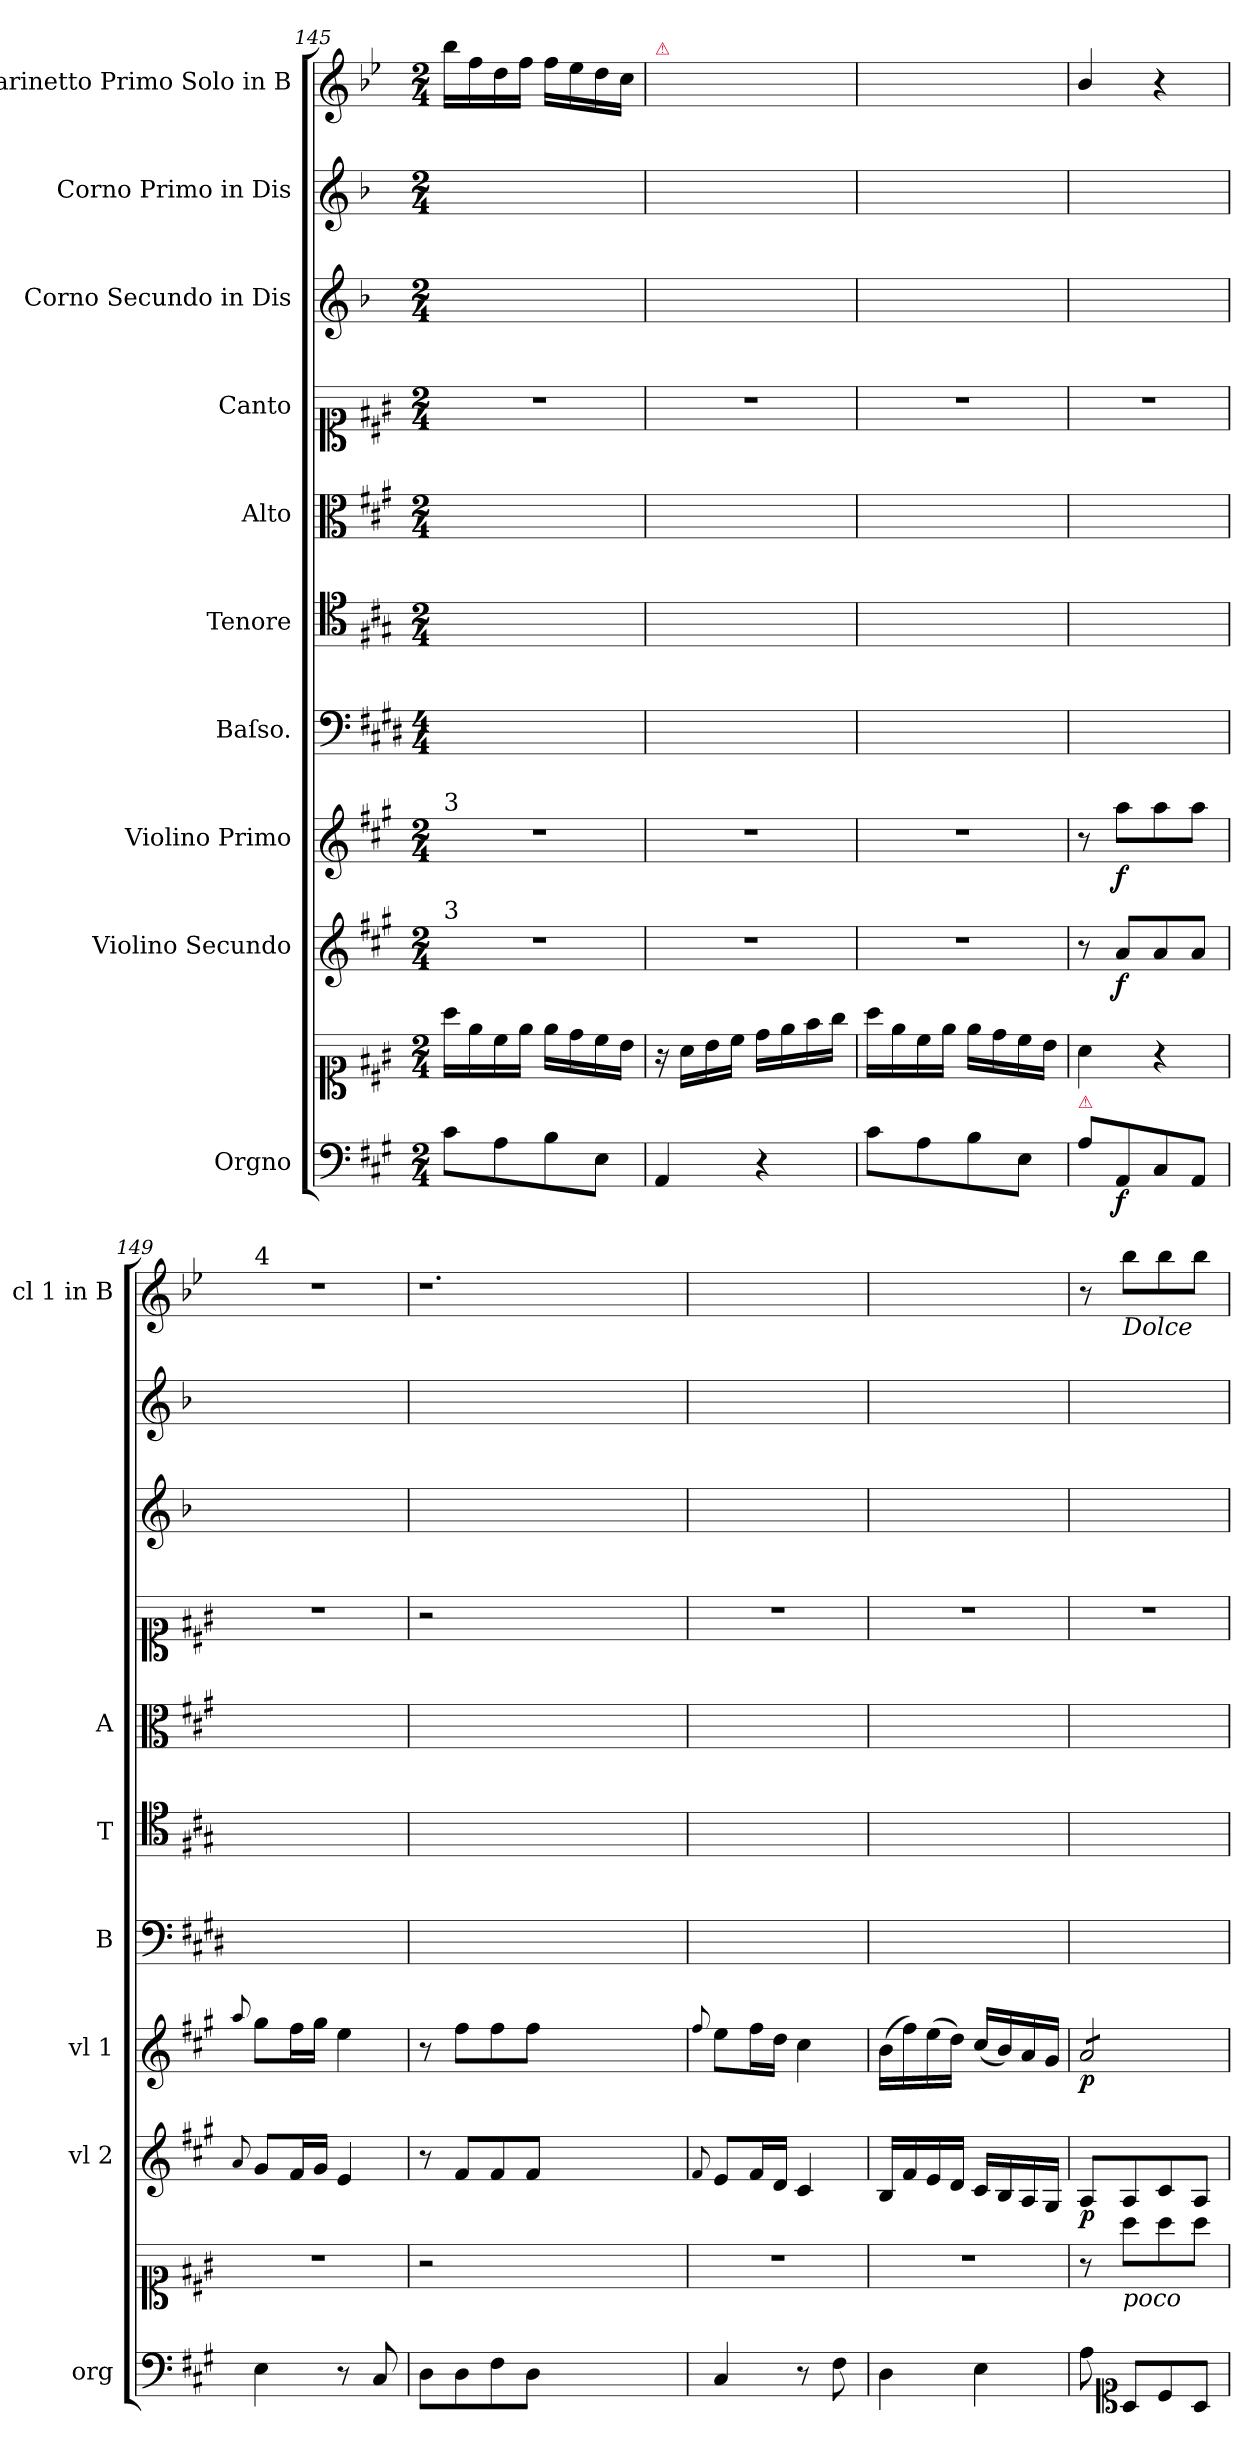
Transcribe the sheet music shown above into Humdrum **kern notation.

**kern	**kern	**dynam	**kern	**dynam	**kern	**dynam	**kern	**kern	**kern	**kern	**kern	**kern	**kern
*part10	*part10	*part10	*part9	*part9	*part8	*part8	*part7	*part6	*part5	*part4	*part3	*part2	*part1
*staff11	*staff10	*staff10/11	*staff9	*staff9	*staff8	*staff8	*staff7	*staff6	*staff5	*staff4	*staff3	*staff2	*staff1
*I"Orgno	*	*	*I"Violino Secundo	*	*I"Violino Primo	*	*I"Baſso.	*I"Tenore	*I"Alto	*I"Canto	*I"Corno Secundo in Dis	*I"Corno Primo in Dis	*I"Clarinetto Primo Solo in B
*I'org	*	*	*I'vl 2	*	*I'vl 1	*	*I'B	*I'T	*I'A	*	*	*	*I'cl 1 in B
*clefF4	*clefC1	*	*clefG2	*	*clefG2	*	*clefF4	*clefC4	*clefC3	*clefC1	*clefG2	*clefG2	*clefG2
*	*	*	*	*	*	*	*	*	*	*	*ITrd5c8	*ITrd5c8	*ITrd1c1
*k[f#c#g#]	*k[f#c#g#]	*	*k[f#c#g#]	*	*k[f#c#g#]	*	*k[f#c#g#d#]	*k[f#c#g#]	*k[f#c#g#]	*k[f#c#g#]	*k[f#c#g#]	*k[f#c#g#]	*k[f#c#g#]
*M2/4	*M2/4	*	*M2/4	*	*M2/4	*	*M4/4	*M2/4	*M2/4	*M2/4	*M2/4	*M2/4	*M2/4
=145	=145	=145	=145	=145	=145	=145	=145	=145	=145	=145	=145	=145	=145
!	!	!	!	!	!LO:TX:a:t=3	!	!	!	!	!	!	!	!
!	!	!	!LO:TX:a:t=3	!	!	!	!	!	!	!	!	!	!
8c#\L	16aa\LL	.	2r	.	2r	.	2ryy	2ryy	2ryy	2r	2ryy	2ryy	16aa\LL
.	16ee\	.	.	.	.	.	.	.	.	.	.	.	16ee\
8A\	16cc#\	.	.	.	.	.	.	.	.	.	.	.	16cc#\
.	16ee\JJ	.	.	.	.	.	.	.	.	.	.	.	16ee\JJ
8B\	16ee\LL	.	.	.	.	.	.	.	.	.	.	.	16ee\LL
.	16dd\	.	.	.	.	.	.	.	.	.	.	.	16dd\
8E\J	16cc#\	.	.	.	.	.	.	.	.	.	.	.	16cc#\
.	16b\JJ	.	.	.	.	.	.	.	.	.	.	.	16b\JJ
=146	=146	=146	=146	=146	=146	=146	=146	=146	=146	=146	=146	=146	=146
!	!	!	!	!	!	!	!	!	!	!	!	!	!LO:TX:a:color=crimson:t=⚠
4AA/	16r	.	2r	.	2r	.	2ryy	2ryy	2ryy	2r	2ryy	2ryy	16ryy
.	16a\LL	.	.	.	.	.	.	.	.	.	.	.	16a/LLyy
.	16b\	.	.	.	.	.	.	.	.	.	.	.	16b\yy
.	16cc#\JJ	.	.	.	.	.	.	.	.	.	.	.	16cc#\JJyy
4r	16dd\LL	.	.	.	.	.	.	.	.	.	.	.	16dd\LLyy
.	16ee\	.	.	.	.	.	.	.	.	.	.	.	16ee\yy
.	16ff#\	.	.	.	.	.	.	.	.	.	.	.	16ff#\yy
.	16gg#\JJ	.	.	.	.	.	.	.	.	.	.	.	16gg#\JJyy
=147	=147	=147	=147	=147	=147	=147	=147	=147	=147	=147	=147	=147	=147
8c#\L	16aa\LL	.	2r	.	2r	.	2ryy	2ryy	2ryy	2r	2ryy	2ryy	16aa\LLyy
.	16ee\	.	.	.	.	.	.	.	.	.	.	.	16ee\yy
8A\	16cc#\	.	.	.	.	.	.	.	.	.	.	.	16cc#\yy
.	16ee\JJ	.	.	.	.	.	.	.	.	.	.	.	16ee\JJyy
8B\	16ee\LL	.	.	.	.	.	.	.	.	.	.	.	16ee\LLyy
.	16dd\	.	.	.	.	.	.	.	.	.	.	.	16dd\yy
8E\J	16cc#\	.	.	.	.	.	.	.	.	.	.	.	16cc#\yy
.	16b\JJ	.	.	.	.	.	.	.	.	.	.	.	16b\JJyy
=148	=148	=148	=148	=148	=148	=148	=148	=148	=148	=148	=148	=148	=148
!LO:TX:a:color=crimson:t=⚠	!	!	!	!	!	!	!	!	!	!	!	!	!
8A\L	4a\	.	8r	.	8r	.	2ryy	2ryy	2ryy	2r	2ryy	2ryy	4a/
!	!	!LO:DY:b=2	!	!	!	!	!	!	!	!	!	!	!
8AA/	.	f	8a/L	f	8aa\L	f	.	.	.	.	.	.	.
8C#/	4r	.	8a/	.	8aa\	.	.	.	.	.	.	.	4r
8AA/J	.	.	8a/J	.	8aa\J	.	.	.	.	.	.	.	.
=149	=149	=149	=149	=149	=149	=149	=149	=149	=149	=149	=149	=149	=149
.	.	.	8qqa/	.	8qqaa/	.	.	.	.	.	.	.	.
!	!	!	!	!	!	!	!	!	!	!	!	!	!LO:TX:a:t=4
4E\	2r	.	8g#/L	.	8gg#\L	.	2ryy	2ryy	2ryy	2r	2ryy	2ryy	2r
.	.	.	16f#/L	.	16ff#\L	.	.	.	.	.	.	.	.
.	.	.	16g#/JJ	.	16gg#\JJ	.	.	.	.	.	.	.	.
8r	.	.	4e/	.	4ee\	.	.	.	.	.	.	.	.
8C#/	.	.	.	.	.	.	.	.	.	.	.	.	.
=150	=150	=150	=150	=150	=150	=150	=150	=150	=150	=150	=150	=150	=150
8D\L	2r	.	8r	.	8r	.	2ryy	2ryy	2ryy	2r	2ryy	2ryy	1.r
8D\	.	.	8f#/L	.	8ff#\L	.	.	.	.	.	.	.	.
8F#\	.	.	8f#/	.	8ff#\	.	.	.	.	.	.	.	.
8D\J	.	.	8f#/J	.	8ff#\J	.	.	.	.	.	.	.	.
1ryy	1ryy	.	1ryy	.	1ryy	.	1ryy	1ryy	1ryy	1ryy	1ryy	1ryy	.
=151	=151	=151	=151	=151	=151	=151	=151	=151	=151	=151	=151	=151	=151
.	.	.	8qqf#/	.	8qqff#/	.	.	.	.	.	.	.	.
4C#/	2r	.	8e/L	.	8ee\L	.	2ryy	2ryy	2ryy	2r	2ryy	2ryy	2ryy
.	.	.	16f#/L	.	16ff#\L	.	.	.	.	.	.	.	.
.	.	.	16d/JJ	.	16dd\JJ	.	.	.	.	.	.	.	.
8r	.	.	4c#/	.	4cc#\	.	.	.	.	.	.	.	.
8F#\	.	.	.	.	.	.	.	.	.	.	.	.	.
=152	=152	=152	=152	=152	=152	=152	=152	=152	=152	=152	=152	=152	=152
4D\	2r	.	16B/LL	.	(16b\LL	.	2ryy	2ryy	2ryy	2r	2ryy	2ryy	2ryy
.	.	.	16f#/	.	16ff#\)	.	.	.	.	.	.	.	.
.	.	.	16e/	.	(16ee\	.	.	.	.	.	.	.	.
.	.	.	16d/JJ	.	16dd\JJ)	.	.	.	.	.	.	.	.
4E\	.	.	16c#/LL	.	(16cc#\LL	.	.	.	.	.	.	.	.
.	.	.	16B/	.	16b\)	.	.	.	.	.	.	.	.
.	.	.	16A/	.	16a/	.	.	.	.	.	.	.	.
.	.	.	16G#/JJ	.	16g#/JJ	.	.	.	.	.	.	.	.
=153	=153	=153	=153	=153	=153	=153	=153	=153	=153	=153	=153	=153	=153
*	*	*	*	*	*tremolo	*	*	*	*	*	*	*	*
8A\	8r	.	8A/L	p	8a/L	p	2ryy	2ryy	2ryy	2r	2ryy	2ryy	8r
*clefC1	*	*	*	*	*	*	*	*	*	*	*	*	*
!	!	!	!	!	!	!	!	!	!	!	!	!	!LO:TX:b:i:t=Dolce
!	!LO:TX:b:i:t=poco	!	!	!	!	!	!	!	!	!	!	!	!
8A/L	8aa\L	.	8A/	.	8a/	.	.	.	.	.	.	.	8aa\L
8c#/	8aa\	.	8c#/	.	8a/	.	.	.	.	.	.	.	8aa\
8A/J	8aa\J	.	8A/J	.	8a/J	.	.	.	.	.	.	.	8aa\J
*	*	*	*	*	*Xtremolo	*	*	*	*	*	*	*	*
=	=	=	=	=	=	=	=	=	=	=	=	=	=
*-	*-	*-	*-	*-	*-	*-	*-	*-	*-	*-	*-	*-	*-
